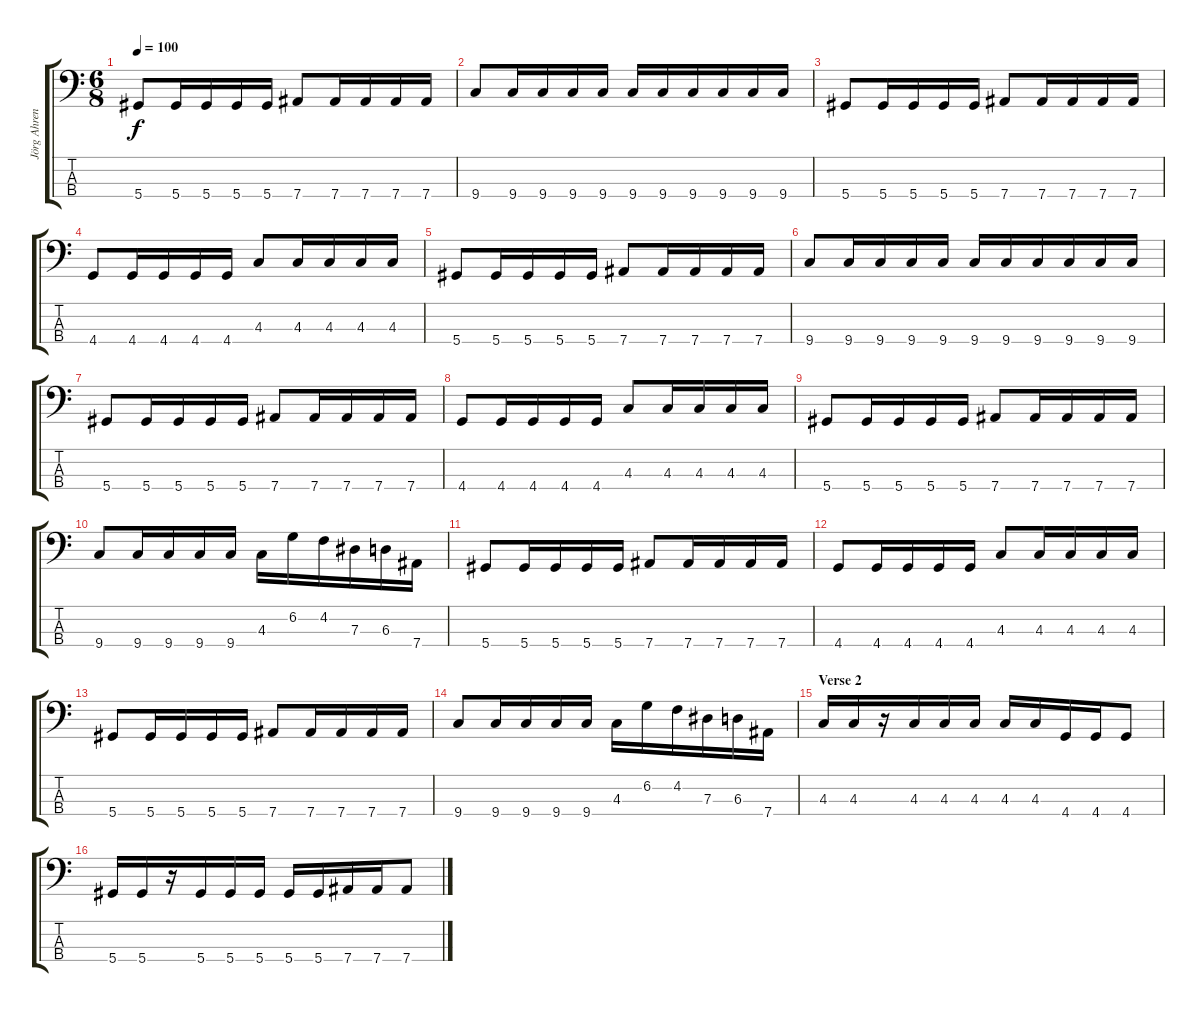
\track ("Jörg Ahrens" "Jörg Ahren") {instrument electricbasspick}
\staff {score tabs}
\tuning (Gb2 Db2 Ab1 Eb1) {hide}
\ts (6 8)
\tempo 100
\clef f4
\ks c
5.4.8{dy f} 5.4.16 5.4.16 5.4.16 5.4.16 7.4.8 7.4.16 7.4.16 7.4.16 7.4.16 |
9.4.8 9.4.16 9.4.16 9.4.16 9.4.16 9.4.16 9.4.16 9.4.16 9.4.16 9.4.16 9.4.16 |
5.4.8 5.4.16 5.4.16 5.4.16 5.4.16 7.4.8 7.4.16 7.4.16 7.4.16 7.4.16 |
4.4.8 4.4.16 4.4.16 4.4.16 4.4.16 4.3.8 4.3.16 4.3.16 4.3.16 4.3.16 |
5.4.8 5.4.16 5.4.16 5.4.16 5.4.16 7.4.8 7.4.16 7.4.16 7.4.16 7.4.16 |
9.4.8 9.4.16 9.4.16 9.4.16 9.4.16 9.4.16 9.4.16 9.4.16 9.4.16 9.4.16 9.4.16 |
5.4.8 5.4.16 5.4.16 5.4.16 5.4.16 7.4.8 7.4.16 7.4.16 7.4.16 7.4.16 |
4.4.8 4.4.16 4.4.16 4.4.16 4.4.16 4.3.8 4.3.16 4.3.16 4.3.16 4.3.16 |
5.4.8 5.4.16 5.4.16 5.4.16 5.4.16 7.4.8 7.4.16 7.4.16 7.4.16 7.4.16 |
9.4.8 9.4.16 9.4.16 9.4.16 9.4.16 4.3.16 6.2.16 4.2.16 7.3.16 6.3.16 7.4.16 |
5.4.8 5.4.16 5.4.16 5.4.16 5.4.16 7.4.8 7.4.16 7.4.16 7.4.16 7.4.16 |
4.4.8 4.4.16 4.4.16 4.4.16 4.4.16 4.3.8 4.3.16 4.3.16 4.3.16 4.3.16 |
5.4.8 5.4.16 5.4.16 5.4.16 5.4.16 7.4.8 7.4.16 7.4.16 7.4.16 7.4.16 |
9.4.8 9.4.16 9.4.16 9.4.16 9.4.16 4.3.16 6.2.16 4.2.16 7.3.16 6.3.16 7.4.16 |
\section ("" "Verse 2")
4.3.16 4.3.16 r.16 4.3.16 4.3.16 4.3.16 4.3.16 4.3.16 4.4.16 4.4.16 4.4.8 |
5.4.16 5.4.16 r.16 5.4.16 5.4.16 5.4.16 5.4.16 5.4.16 7.4.16 7.4.16 7.4.8
